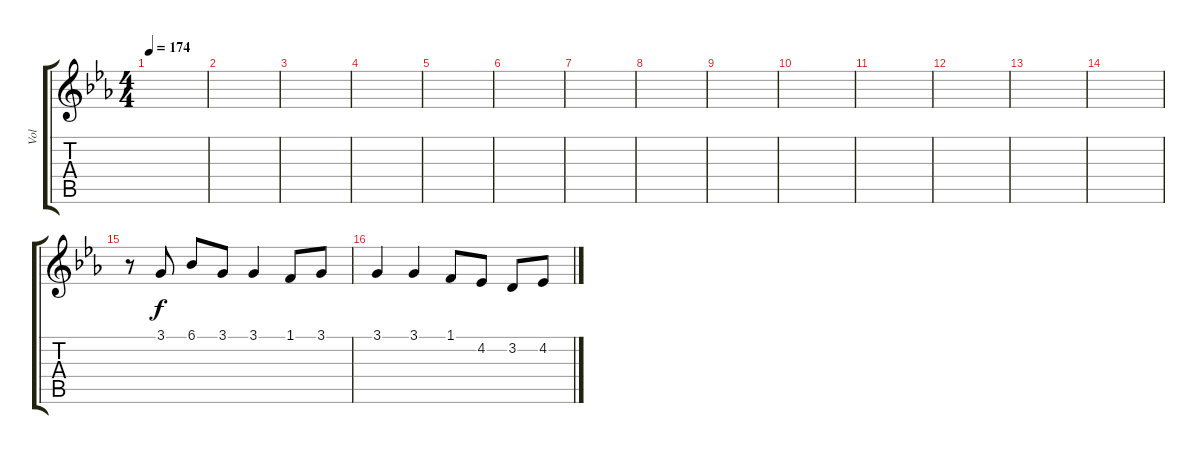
\track ("Vol" "Vol") {instrument oboe}
\staff {score tabs}
\tuning (E4 B3 G3 D3 A2 E2) {hide}
\ts (4 4)
\tempo 174
\clef g2
\ks eb
|
|
|
|
|
|
|
|
|
|
|
|
|
|
r.8 3.1.8 6.1.8 3.1.8 3.1.4 1.1.8 3.1.8 |
3.1.4 3.1.4 1.1.8 4.2.8 3.2.8 4.2.8
